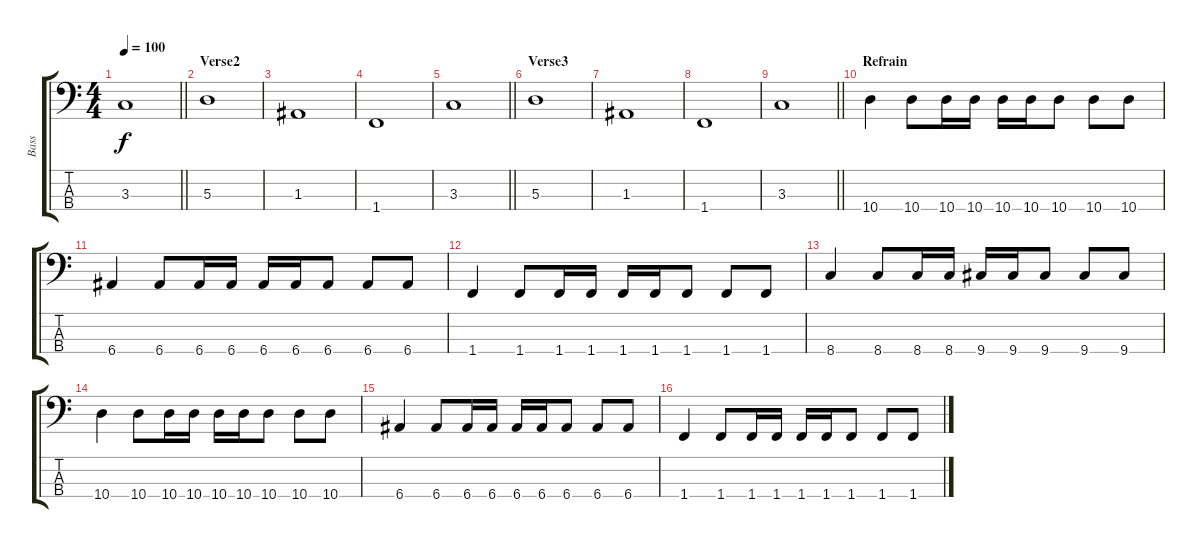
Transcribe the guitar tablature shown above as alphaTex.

\track ("Bass" "Bass") {instrument electricbassfinger}
\staff {score tabs}
\tuning (G2 D2 A1 E1) {hide}
\ts (4 4)
\tempo 100
\clef f4
\barLineRight lightlight
\ks c
3.3.1{dy f} |
\section ("" "Verse2")
5.3.1 |
1.3.1 |
1.4.1 |
\barLineRight lightlight
3.3.1 |
\section ("" "Verse3")
5.3.1 |
1.3.1 |
1.4.1 |
\barLineRight lightlight
3.3.1 |
\section ("" "Refrain")
10.4.4 10.4.8 10.4.16 10.4.16 10.4.16 10.4.16 10.4.8 10.4.8 10.4.8 |
6.4.4 6.4.8 6.4.16 6.4.16 6.4.16 6.4.16 6.4.8 6.4.8 6.4.8 |
1.4.4 1.4.8 1.4.16 1.4.16 1.4.16 1.4.16 1.4.8 1.4.8 1.4.8 |
8.4.4 8.4.8 8.4.16 8.4.16 9.4.16 9.4.16 9.4.8 9.4.8 9.4.8 |
10.4.4 10.4.8 10.4.16 10.4.16 10.4.16 10.4.16 10.4.8 10.4.8 10.4.8 |
6.4.4 6.4.8 6.4.16 6.4.16 6.4.16 6.4.16 6.4.8 6.4.8 6.4.8 |
1.4.4 1.4.8 1.4.16 1.4.16 1.4.16 1.4.16 1.4.8 1.4.8 1.4.8
